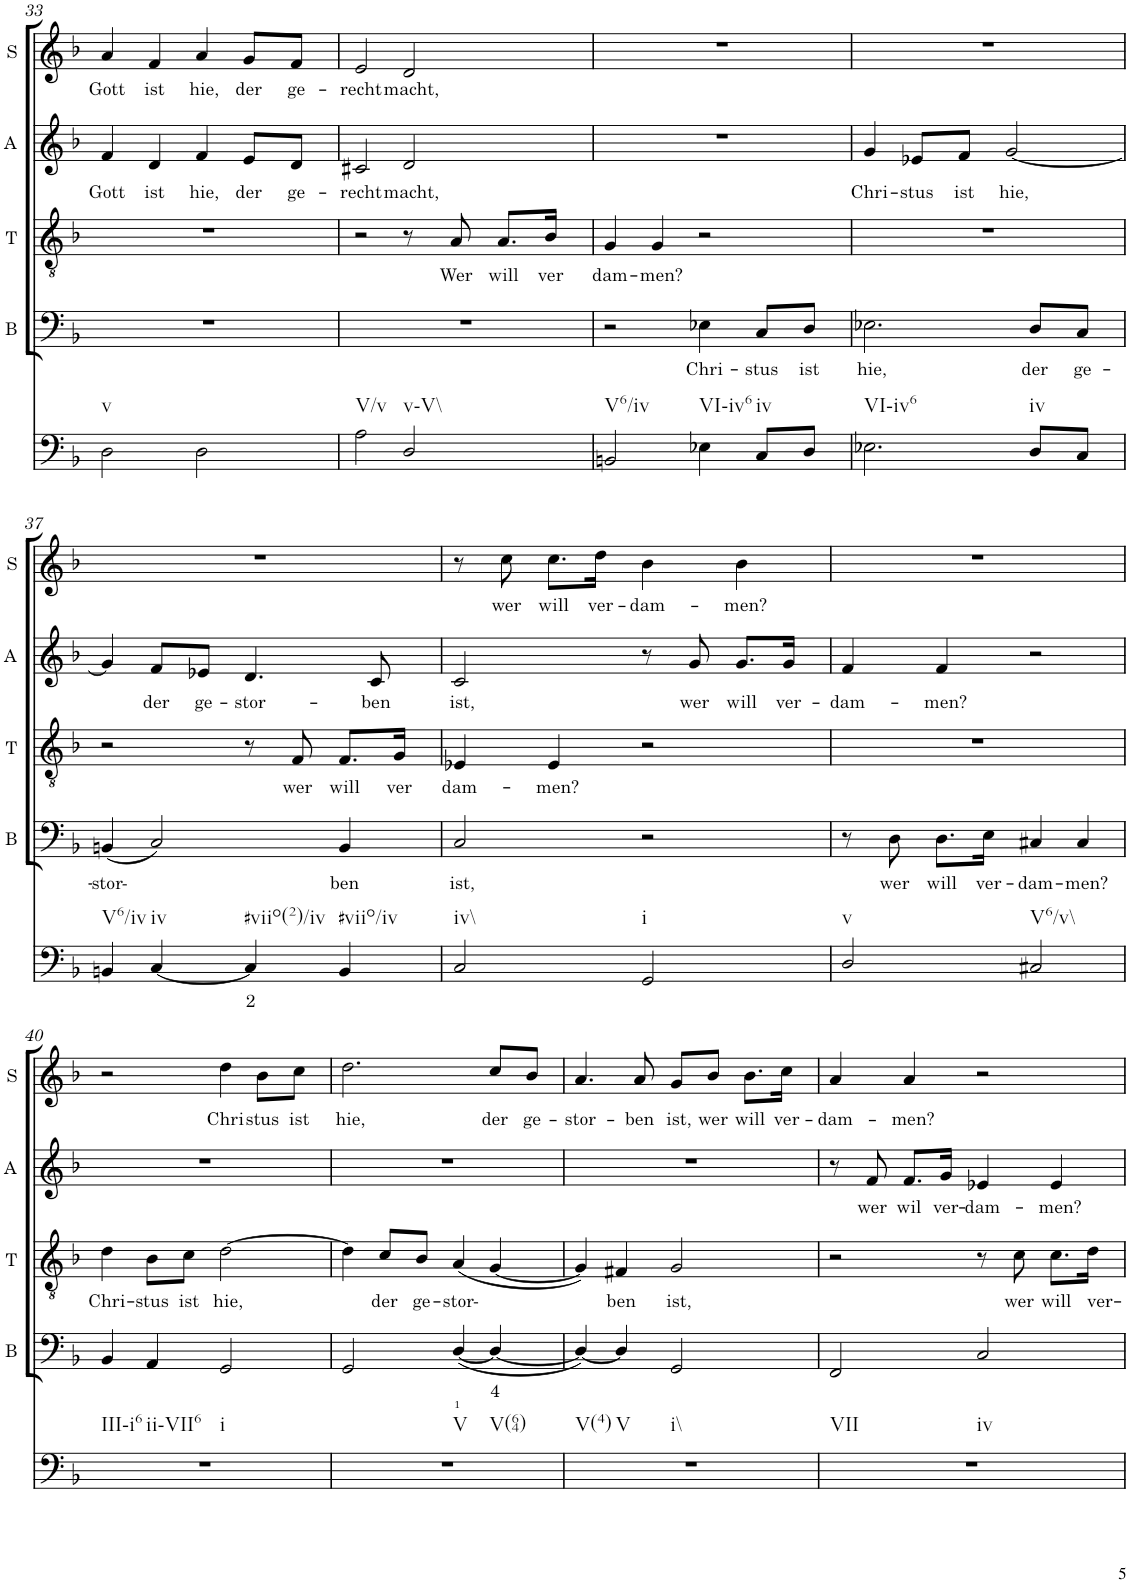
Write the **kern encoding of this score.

**kern	**text	**kern	**text	**kern	**text	**kern	**text	**kern	**text
*part5	*part5	*part4	*part4	*part3	*part3	*part2	*part2	*part1	*part1
*staff5	*staff5	*staff4	*staff4	*staff3	*staff3	*staff2	*staff2	*staff1	*staff1
*I"Continuo	*	*I"Bass	*	*I"Tenor	*	*I"Alto	*	*I"Soprano	*
*	*	*I'B	*	*I'T	*	*I'A	*	*I'S	*
!!LO:PB:g=z
*clefF4	*	*clefF4	*	*clefGv2	*	*clefG2	*	*clefG2	*
*k[b-]	*	*k[b-]	*	*k[b-]	*	*k[b-]	*	*k[b-]	*
*M4/4	*	*M4/4	*	*M4/4	*	*M4/4	*	*M4/4	*
=33	=33	=33	=33	=33	=33	=33	=33	=33	=33
!LO:TX:b:t=v	!	!	!	!	!	!	!	!	!
!	!	!	!	!	!	!	!LO:LY:b	!	!LO:LY:b
2D\	.	1r	.	1r	.	4f/	Gott	4a/	Gott
!	!	!	!	!	!	!	!LO:LY:b	!	!LO:LY:b
.	.	.	.	.	.	4d/	ist	4f/	ist
!	!	!	!	!	!	!	!LO:LY:b	!	!LO:LY:b
2D\	.	.	.	.	.	4f/	hie,	4a/	hie,
!	!	!	!	!	!	!	!LO:LY:b	!	!LO:LY:b
.	.	.	.	.	.	8e/L	der	8g/L	der
!	!	!	!	!	!	!	!LO:LY:b	!	!LO:LY:b
.	.	.	.	.	.	8d/J	ge-	8f/J	ge-
=34	=34	=34	=34	=34	=34	=34	=34	=34	=34
!LO:TX:b:t=V/v	!	!	!	!	!	!	!	!	!
!	!	!	!	!	!	!	!LO:LY:b	!	!LO:LY:b
2A\	.	1r	.	2r	.	2c#X/	recht	2e/	recht
!LO:TX:b:t=v\\-V\\	!	!	!	!	!	!	!	!	!
!	!	!	!	!	!	!	!LO:LY:b	!	!LO:LY:b
2D/	.	.	.	8r	.	2d/	macht,	2d/	macht,
!	!	!	!	!	!LO:LY:b	!	!	!	!
.	.	.	.	8A/	Wer	.	.	.	.
!	!	!	!	!	!LO:LY:b	!	!	!	!
.	.	.	.	8.A/L	will	.	.	.	.
!	!	!	!	!	!LO:LY:b	!	!	!	!
.	.	.	.	16B-/Jk	ver	.	.	.	.
=35	=35	=35	=35	=35	=35	=35	=35	=35	=35
!LO:TX:b:t=V6/iv	!	!	!	!	!	!	!	!	!
!	!	!	!	!	!LO:LY:b	!	!	!	!
2BBn/	.	2r	.	4G/	dam-	1r	.	1r	.
!	!	!	!	!	!LO:LY:b	!	!	!	!
.	.	.	.	4G/	men?	.	.	.	.
!LO:TX:b:t=VI-iv6	!	!	!	!	!	!	!	!	!
!	!	!	!LO:LY:b	!	!	!	!	!	!
4E-X\	.	4E-X\	Chri-	2r	.	.	.	.	.
!LO:TX:b:t=iv	!	!	!	!	!	!	!	!	!
!	!	!	!LO:LY:b	!	!	!	!	!	!
8C/L	.	8C/L	stus	.	.	.	.	.	.
!	!	!	!LO:LY:b	!	!	!	!	!	!
8D/J	.	8D/J	ist	.	.	.	.	.	.
=36	=36	=36	=36	=36	=36	=36	=36	=36	=36
!LO:TX:b:t=VI-iv6	!	!	!	!	!	!	!	!	!
!	!	!	!LO:LY:b	!	!	!	!LO:LY:b	!	!
2.E-X\	.	2.E-X\	hie,	1r	.	4g/	Chri-	1r	.
!	!	!	!	!	!	!	!LO:LY:b	!	!
.	.	.	.	.	.	8e-X/L	stus	.	.
!	!	!	!	!	!	!	!LO:LY:b	!	!
.	.	.	.	.	.	8f/J	ist	.	.
!	!	!	!	!	!	!	!LO:LY:b	!	!
.	.	.	.	.	.	[2g/	hie,	.	.
!LO:TX:b:t=iv	!	!	!	!	!	!	!	!	!
!	!	!	!LO:LY:b	!	!	!	!	!	!
8D/L	.	8D/L	der	.	.	.	.	.	.
!	!	!	!LO:LY:b	!	!	!	!	!	!
8C/J	.	8C/J	ge-	.	.	.	.	.	.
!!LO:LB:g=z
=37	=37	=37	=37	=37	=37	=37	=37	=37	=37
!LO:TX:b:t=V6/iv	!	!	!	!	!	!	!	!	!
!	!	!	!LO:LY:b	!	!	!	!	!	!
4BBn/	.	(4BBn/	stor-	2r	.	4g/]	.	1r	.
!LO:TX:b:t=iv	!	!	!	!	!	!	!	!	!
!	!	!	!	!	!	!	!LO:LY:b	!	!
[4C/	.	2C/)	.	.	.	8f/L	der	.	.
!	!	!	!	!	!	!	!LO:LY:b	!	!
.	.	.	.	.	.	8e-X/J	ge-	.	.
!LO:TX:b:t=#viio(2)/iv	!	!	!	!	!	!	!	!	!
!	!LO:LY:b	!	!	!	!	!	!LO:LY:b	!	!
4C/]	2	.	.	8r	.	4.d/	stor-	.	.
!	!	!	!	!	!LO:LY:b	!	!	!	!
.	.	.	.	8F/	wer	.	.	.	.
!LO:TX:b:t=#viio/iv	!	!	!	!	!	!	!	!	!
!	!	!	!LO:LY:b	!	!LO:LY:b	!	!	!	!
4BB/	.	4BB/	ben	8.F/L	will	.	.	.	.
!	!	!	!	!	!	!	!LO:LY:b	!	!
.	.	.	.	.	.	8c/	ben	.	.
!	!	!	!	!	!LO:LY:b	!	!	!	!
.	.	.	.	16G/Jk	ver	.	.	.	.
=38	=38	=38	=38	=38	=38	=38	=38	=38	=38
!LO:TX:b:t=iv\\	!	!	!	!	!	!	!	!	!
!	!	!	!LO:LY:b	!	!LO:LY:b	!	!LO:LY:b	!	!
2C/	.	2C/	ist,	4E-X/	dam-	2c/	ist,	8r	.
!	!	!	!	!	!	!	!	!	!LO:LY:b
.	.	.	.	.	.	.	.	8cc\	wer
!	!	!	!	!	!LO:LY:b	!	!	!	!LO:LY:b
.	.	.	.	4E-/	men?	.	.	8.cc\L	will
!	!	!	!	!	!	!	!	!	!LO:LY:b
.	.	.	.	.	.	.	.	16dd\Jk	ver-
!LO:TX:b:t=i	!	!	!	!	!	!	!	!	!
!	!	!	!	!	!	!	!	!	!LO:LY:b
2GG/	.	2r	.	2r	.	8r	.	4b-\	dam-
!	!	!	!	!	!	!	!LO:LY:b	!	!
.	.	.	.	.	.	8g/	wer	.	.
!	!	!	!	!	!	!	!LO:LY:b	!	!LO:LY:b
.	.	.	.	.	.	8.g/L	will	4b-\	men?
!	!	!	!	!	!	!	!LO:LY:b	!	!
.	.	.	.	.	.	16g/Jk	ver-	.	.
=39	=39	=39	=39	=39	=39	=39	=39	=39	=39
!LO:TX:b:t=v	!	!	!	!	!	!	!	!	!
!	!	!	!	!	!	!	!LO:LY:b	!	!
2D/	.	8r	.	1r	.	4f/	dam-	1r	.
!	!	!	!LO:LY:b	!	!	!	!	!	!
.	.	8D\	wer	.	.	.	.	.	.
!	!	!	!LO:LY:b	!	!	!	!LO:LY:b	!	!
.	.	8.D\L	will	.	.	4f/	men?	.	.
!	!	!	!LO:LY:b	!	!	!	!	!	!
.	.	16E\Jk	ver-	.	.	.	.	.	.
!LO:TX:b:t=V6/v\\	!	!	!	!	!	!	!	!	!
!	!	!	!LO:LY:b	!	!	!	!	!	!
2C#X/	.	4C#X/	dam-	.	.	2r	.	.	.
!	!	!	!LO:LY:b	!	!	!	!	!	!
.	.	4C#/	men?	.	.	.	.	.	.
!!LO:LB:g=z
=40	=40	=40	=40	=40	=40	=40	=40	=40	=40
!LO:TX:b:t=III-i6	!	!	!	!	!	!	!	!	!
!LO:TX:b:t=ii-VII6	!	!	!	!	!	!	!	!	!
!LO:TX:b:t=i	!	!	!	!	!	!	!	!	!
!	!	!	!	!	!LO:LY:b	!	!	!	!
1r	.	4BB-/	.	4d\	Chri-	1r	.	2r	.
!	!	!	!	!	!LO:LY:b	!	!	!	!
.	.	4AA/	.	8B-\L	stus	.	.	.	.
!	!	!	!	!	!LO:LY:b	!	!	!	!
.	.	.	.	8c\J	ist	.	.	.	.
!	!	!	!	!	!LO:LY:b	!	!	!	!LO:LY:b
.	.	2GG/	.	[2d\	hie,	.	.	4dd\	Chri-
!	!	!	!	!	!	!	!	!	!LO:LY:b
.	.	.	.	.	.	.	.	8b-\L	stus
!	!	!	!	!	!	!	!	!	!LO:LY:b
.	.	.	.	.	.	.	.	8cc\J	ist
=41	=41	=41	=41	=41	=41	=41	=41	=41	=41
!LO:TX:b:t=V	!	!	!	!	!	!	!	!	!
!LO:TX:b:t=V(64)	!	!	!	!	!	!	!	!	!
!	!	!	!	!	!	!	!	!	!LO:LY:b
1r	.	2GG/	.	4d\]	.	1r	.	2.dd\	hie,
!	!	!	!	!	!LO:LY:b	!	!	!	!
.	.	.	.	8c/L	der	.	.	.	.
!	!	!	!	!	!LO:LY:b	!	!	!	!
.	.	.	.	8B-/J	ge-	.	.	.	.
!	!	!LO:TX:b:t=1	!	!	!	!	!	!	!
!	!	!	!	!	!LO:LY:b	!	!	!	!
.	.	([4D/	.	(4A/	stor-	.	.	.	.
!	!	!	!LO:LY:b	!	!	!	!	!	!LO:LY:b
.	.	4D/_	4	[4G/	.	.	.	8cc/L	der
!	!	!	!	!	!	!	!	!	!LO:LY:b
.	.	.	.	.	.	.	.	8b-/J	ge-
=42	=42	=42	=42	=42	=42	=42	=42	=42	=42
!LO:TX:b:t=V(4)	!	!	!	!	!	!	!	!	!
!LO:TX:b:t=V	!	!	!	!	!	!	!	!	!
!LO:TX:b:t=i\\	!	!	!	!	!	!	!	!	!
!	!	!	!	!	!	!	!	!	!LO:LY:b
1r	.	4D/_)	.	4G/])	.	1r	.	4.a/	stor-
!	!	!	!	!	!LO:LY:b	!	!	!	!
.	.	4D/]	.	4F#X/	ben	.	.	.	.
!	!	!	!	!	!	!	!	!	!LO:LY:b
.	.	.	.	.	.	.	.	8a/	ben
!	!	!	!	!	!LO:LY:b	!	!	!	!LO:LY:b
.	.	2GG/	.	2G/	ist,	.	.	8g/L	ist,
!	!	!	!	!	!	!	!	!	!LO:LY:b
.	.	.	.	.	.	.	.	8b-/J	wer
!	!	!	!	!	!	!	!	!	!LO:LY:b
.	.	.	.	.	.	.	.	8.b-\L	will
!	!	!	!	!	!	!	!	!	!LO:LY:b
.	.	.	.	.	.	.	.	16cc\Jk	ver-
=43	=43	=43	=43	=43	=43	=43	=43	=43	=43
!LO:TX:b:t=VII	!	!	!	!	!	!	!	!	!
!LO:TX:b:t=iv	!	!	!	!	!	!	!	!	!
!	!	!	!	!	!	!	!	!	!LO:LY:b
1r	.	2FF/	.	2r	.	8r	.	4a/	dam-
!	!	!	!	!	!	!	!LO:LY:b	!	!
.	.	.	.	.	.	8f/	wer	.	.
!	!	!	!	!	!	!	!LO:LY:b	!	!LO:LY:b
.	.	.	.	.	.	8.f/L	wil	4a/	men?
!	!	!	!	!	!	!	!LO:LY:b	!	!
.	.	.	.	.	.	16g/Jk	ver-	.	.
!	!	!	!	!	!	!	!LO:LY:b	!	!
.	.	2C/	.	8r	.	4e-X/	dam-	2r	.
!	!	!	!	!	!LO:LY:b	!	!	!	!
.	.	.	.	8c\	wer	.	.	.	.
!	!	!	!	!	!LO:LY:b	!	!LO:LY:b	!	!
.	.	.	.	8.c\L	will	4e-/	men?	.	.
!	!	!	!	!	!LO:LY:b	!	!	!	!
.	.	.	.	16d\Jk	ver-	.	.	.	.
=	=	=	=	=	=	=	=	=	=
*-	*-	*-	*-	*-	*-	*-	*-	*-	*-
